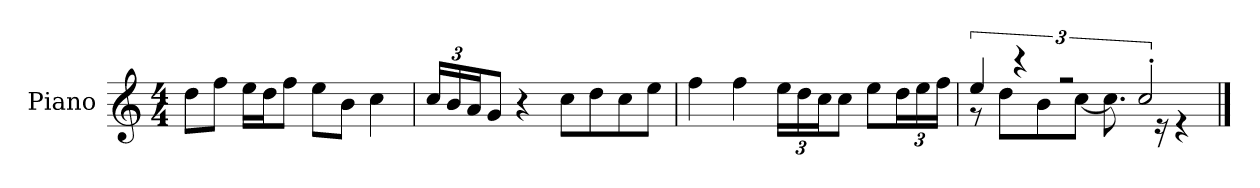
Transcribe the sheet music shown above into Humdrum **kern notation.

**kern
*part1
*staff1
*I"Piano
*I'P-no
*clefG2
*k[]
*M4/4
*MM90
=1
8dd\L
8ff\J
16ee\LL
16dd\J
8ff\J
8ee\L
8b\J
4cc\
=2
*Xbrackettup
24cc/LL
24b/
24a/J
8g/J
4r
8cc\L
8dd\
8cc\
8ee\J
=3
4ff\
4ff\
24ee\LL
24dd\
24cc\J
8cc\J
8ee\L
24dd\L
24ee\
24ff\JJ
=4
*brackettup
*^
6ee/	8r
.	8dd\L
6r	.
.	8b\
3r	.
.	[8cc\J
.	8.cc\]
3cc'/	.
.	16r
.	4r
*v	*v
==
*-
